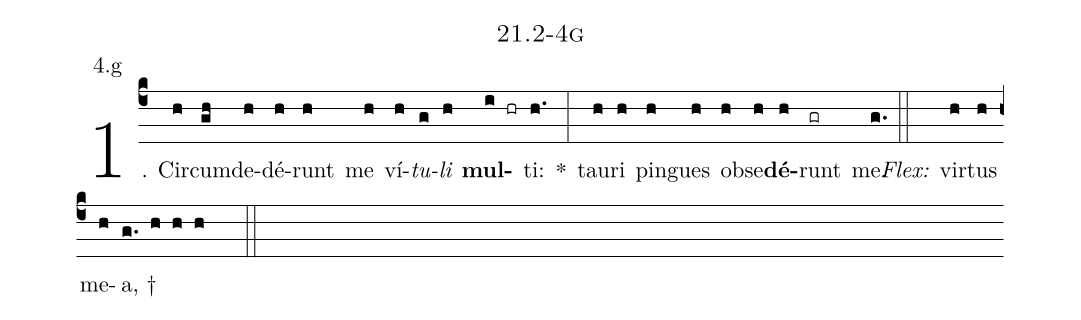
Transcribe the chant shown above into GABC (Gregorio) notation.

name: 21.2-4g;
annotation: 4.g;
%%
(c4)1. Cir(h)cum(gh)de(h)dé(h)runt(h) me(h) ví(h)<i>tu</i>(g)<i>li</i>(h) <b>mul</b>(i hr)ti:(h.) *(:) tau(h)ri(h) pin(h)gues(h) ob(h)se(h)<b>dé</b>(h)runt(gr) me.(g.) (::)
<i>Flex:</i>()  vir(h)tus(h) me(h)a, †(g. h h h  ::)

%E(h) u(h) o(h) u(h) a(h) e.(g.) (::)
